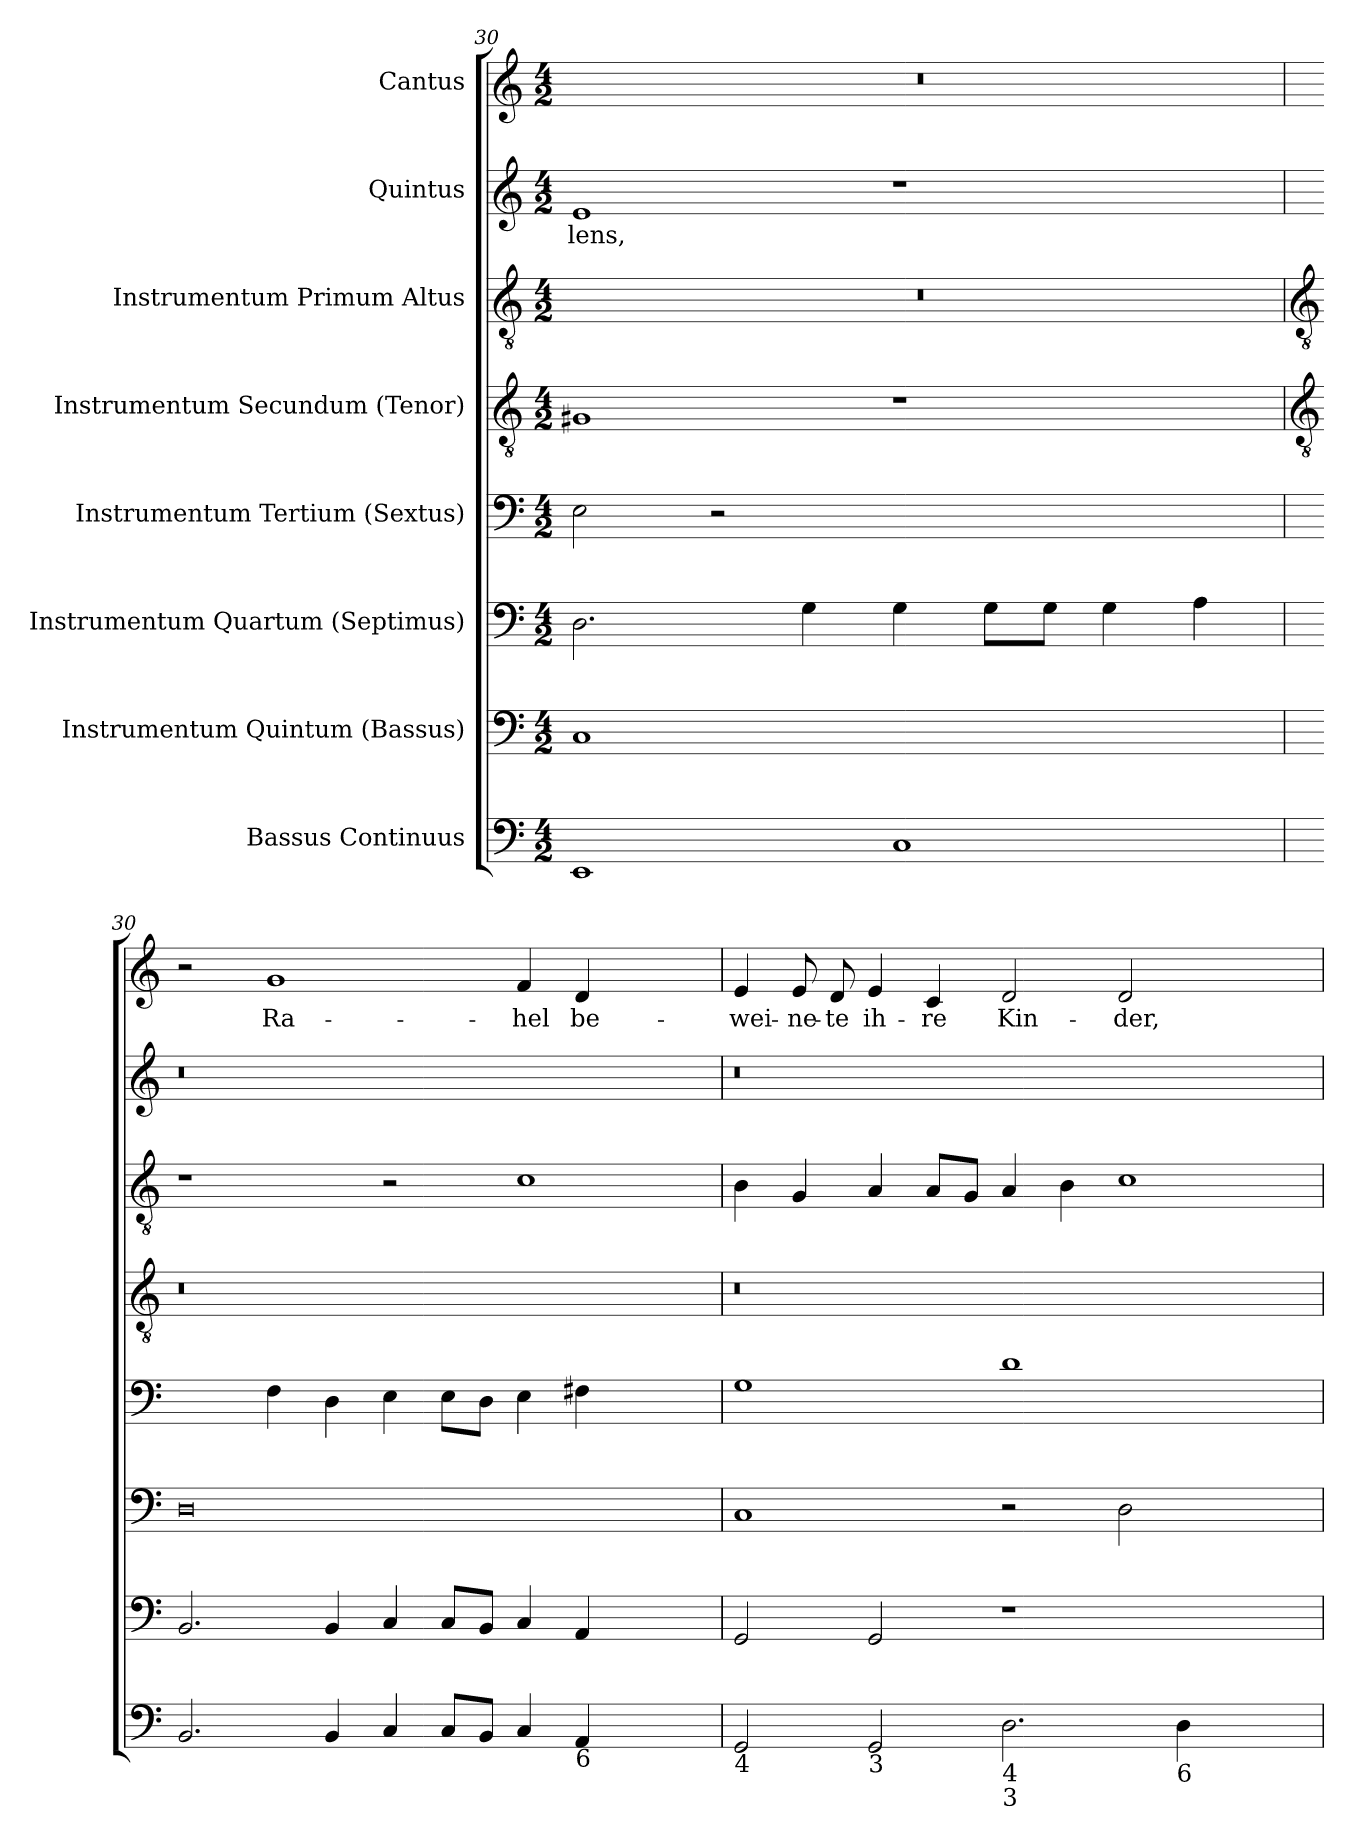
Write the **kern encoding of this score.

**kern	**kern	**kern	**kern	**kern	**kern	**kern	**text	**kern	**text
*part8	*part7	*part6	*part5	*part4	*part3	*part2	*part2	*part1	*part1
*staff8	*staff7	*staff6	*staff5	*staff4	*staff3	*staff2	*staff2	*staff1	*staff1
*I"Bassus Continuus	*I"Instrumentum Quintum (Bassus)	*I"Instrumentum Quartum (Septimus)	*I"Instrumentum Tertium (Sextus)	*I"Instrumentum Secundum (Tenor)	*I"Instrumentum Primum Altus	*I"Quintus	*	*I"Cantus	*
!!LO:LB:g=z
*clefF4	*clefF4	*clefF4	*clefF4	*clefGv2	*clefGv2	*clefG2	*	*clefG2	*
*k[]	*k[]	*k[]	*k[]	*k[]	*k[]	*k[]	*	*k[]	*
*C:	*C:	*C:	*C:	*C:	*C:	*C:	*	*C:	*
*M4/2	*M4/2	*M4/2	*M4/2	*M4/2	*M4/2	*M4/2	*	*M4/2	*
=30	=30	=30	=30	=30	=30	=30	=30	=30	=30
!	!	!	!	!	!	!	!LO:LY:b	!	!
1EE	1C	2.D	2E	1G#X	0r	1e	lens,	0r	.
.	.	.	2r	.	.	.	.	.	.
.	.	4G	.	.	.	.	.	.	.
1C	1ryy	4G	[2Gyy	1r	.	1r	.	.	.
.	.	8GL	.	.	.	.	.	.	.
.	.	8GJ	.	.	.	.	.	.	.
.	.	4G	2ryy	.	.	.	.	.	.
.	.	4A	.	.	.	.	.	.	.
!!LO:LB:g=z
=30A	=30A	=30A	=30A	=30A	=30A	=30A	=30A	=30A	=30A
*	*	*	*	*clefGv2	*clefGv2	*	*	*	*
2.BB	2.BB	0D	2Gyy]	0r	1r	0r	.	2r	.
!	!	!	!	!	!	!	!	!	!LO:LY:b
.	.	.	4F	.	.	.	.	1g	Ra-
4BB	4BB	.	4D	.	.	.	.	.	.
4C	4C	.	4E	.	2r	.	.	.	.
8CL	8CL	.	8EL	.	.	.	.	.	.
8BBJ	8BBJ	.	8DJ	.	.	.	.	.	.
!	!	!	!	!	!	!	!	!	!LO:LY:b
4C	4C	.	4E	.	1c	.	.	4f	-hel
!LO:TX:b:t=6	!	!	!	!	!	!	!	!	!
!	!	!	!	!	!	!	!	!	!LO:LY:b
4AA	4AA	.	4F#X	.	.	.	.	4d	be-
2ryy	2ryy	2ryy	2ryy	2ryy	.	2ryy	.	2ryy	.
=31A	=31A	=31A	=31A	=31A	=31A	=31A	=31A	=31A	=31A
!LO:TX:b:t=4	!	!	!	!	!	!	!	!	!
!	!	!	!	!	!	!	!	!	!LO:LY:b
2GG	2GG	1C	1G	0r	4B	0r	.	4e	-wei-
!	!	!	!	!	!	!	!	!	!LO:LY:b
.	.	.	.	.	4G	.	.	8e	-ne-
!	!	!	!	!	!	!	!	!	!LO:LY:b
.	.	.	.	.	.	.	.	8d	-te
!LO:TX:b:t=3	!	!	!	!	!	!	!	!	!
!	!	!	!	!	!	!	!	!	!LO:LY:b
2GG	2GG	.	.	.	4A	.	.	4e	ih-
!	!	!	!	!	!	!	!	!	!LO:LY:b
.	.	.	.	.	8AL	.	.	4c	-re
.	.	.	.	.	8GJ	.	.	.	.
!LO:TX:b:t=4	!	!	!	!	!	!	!	!	!
!LO:TX:b:t=3	!	!	!	!	!	!	!	!	!
!	!	!	!	!	!	!	!	!	!LO:LY:b
2.D	1r	2r	1d	.	4A	.	.	2d	Kin-
.	.	.	.	.	4B	.	.	.	.
!	!	!	!	!	!	!	!	!	!LO:LY:b
.	.	2D	.	.	1c	.	.	2d	-der,
!LO:TX:b:t=6	!	!	!	!	!	!	!	!	!
4D	.	.	.	.	.	.	.	.	.
2ryy	2ryy	2ryy	2ryy	2ryy	.	2ryy	.	2ryy	.
=	=	=	=	=	=	=	=	=	=
*-	*-	*-	*-	*-	*-	*-	*-	*-	*-
